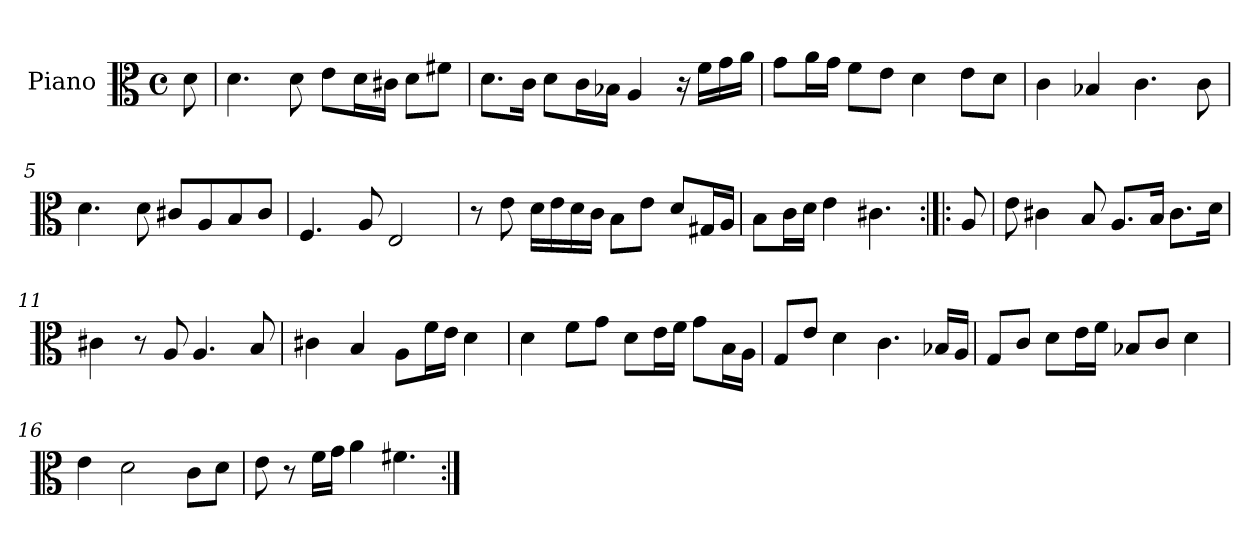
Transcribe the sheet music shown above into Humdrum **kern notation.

**kern
*part1
*staff1
*I"Piano
*I'Pno.
*clefC3
*k[]
*M4/4
*met(c)
=
8d\
=1
4.d\
8d\
8e\L
16d\L
16c#X\JJ
8d\L
8f#X\J
=2
8.d\L
16c\Jk
8d\L
16c\L
16B-X\JJ
4A/
16r
16f\LL
16g\
16a\JJ
=3
8g\L
16a\L
16g\JJ
8f\L
8e\J
4d\
8e\L
8d\J
=4
4c\
4B-X/
4.c\
8c\
!!LO:LB:g=z
=5
4.d\
8d\
8c#X/L
8A/
8B/
8c#/J
=6
4.F/
8A/
2E/
=7
8r
8e\
16d\LL
16e\
16d\
16c\JJ
8B\L
8e\J
8d/L
16G#X/L
16A/JJ
=8
8B\L
16c\L
16d\JJ
4e\
4.c#X\
=9:|!|:
8A/
!!LO:LB:g=z
=10
8e\
4c#X\
8B/
8.A/L
16B/Jk
8.c#\L
16d\Jk
=11
4c#X\
8r
8A/
4.A/
8B/
=12
4c#X\
4B/
8A\L
16f\L
16e\JJ
4d\
=13
4d\
8f\L
8g\J
8d\L
16e\L
16f\JJ
8g\L
16B\L
16A\JJ
=14
8G/L
8e/J
4d\
4.c\
16B-X/LL
16A/JJ
!!LO:LB:g=z
=15
8G/L
8c/J
8d\L
16e\L
16f\JJ
8B-X/L
8c/J
4d\
=16
4e\
2d\
8c\L
8d\J
=17
8e\
8r
16f\LL
16g\JJ
4a\
4.f#X\
=:|!
*-
